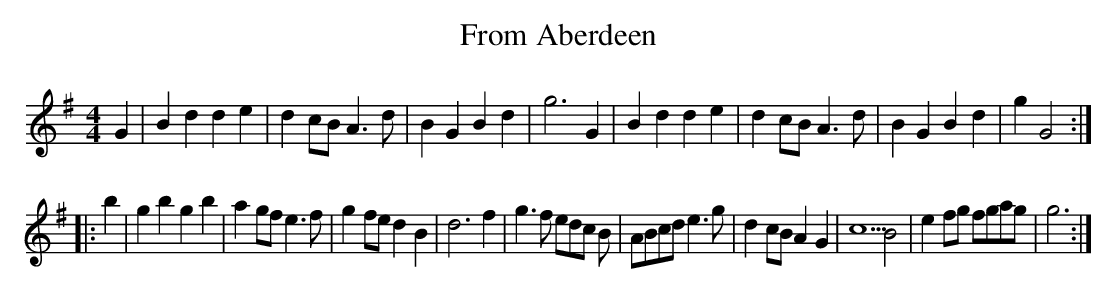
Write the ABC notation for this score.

X:1
T:From Aberdeen
K:G
M:4/4
G2|B2 d2 d2 e2|d2 cB A3 d|B2 G2 B2 d2|g6 G2|B2 d2 d2 e2|d2 cB A3 d| B2 G2 B2 d2|g2 G4:|
|:b2 |g2 b2 g2 b2|a2 gf e3 f|g2 fe d2 B2|d6 f2|g3 f edc B| ABcd e3 g| d2 cB A2 G2|c5 B4|e2 fg fgag| g6:|
